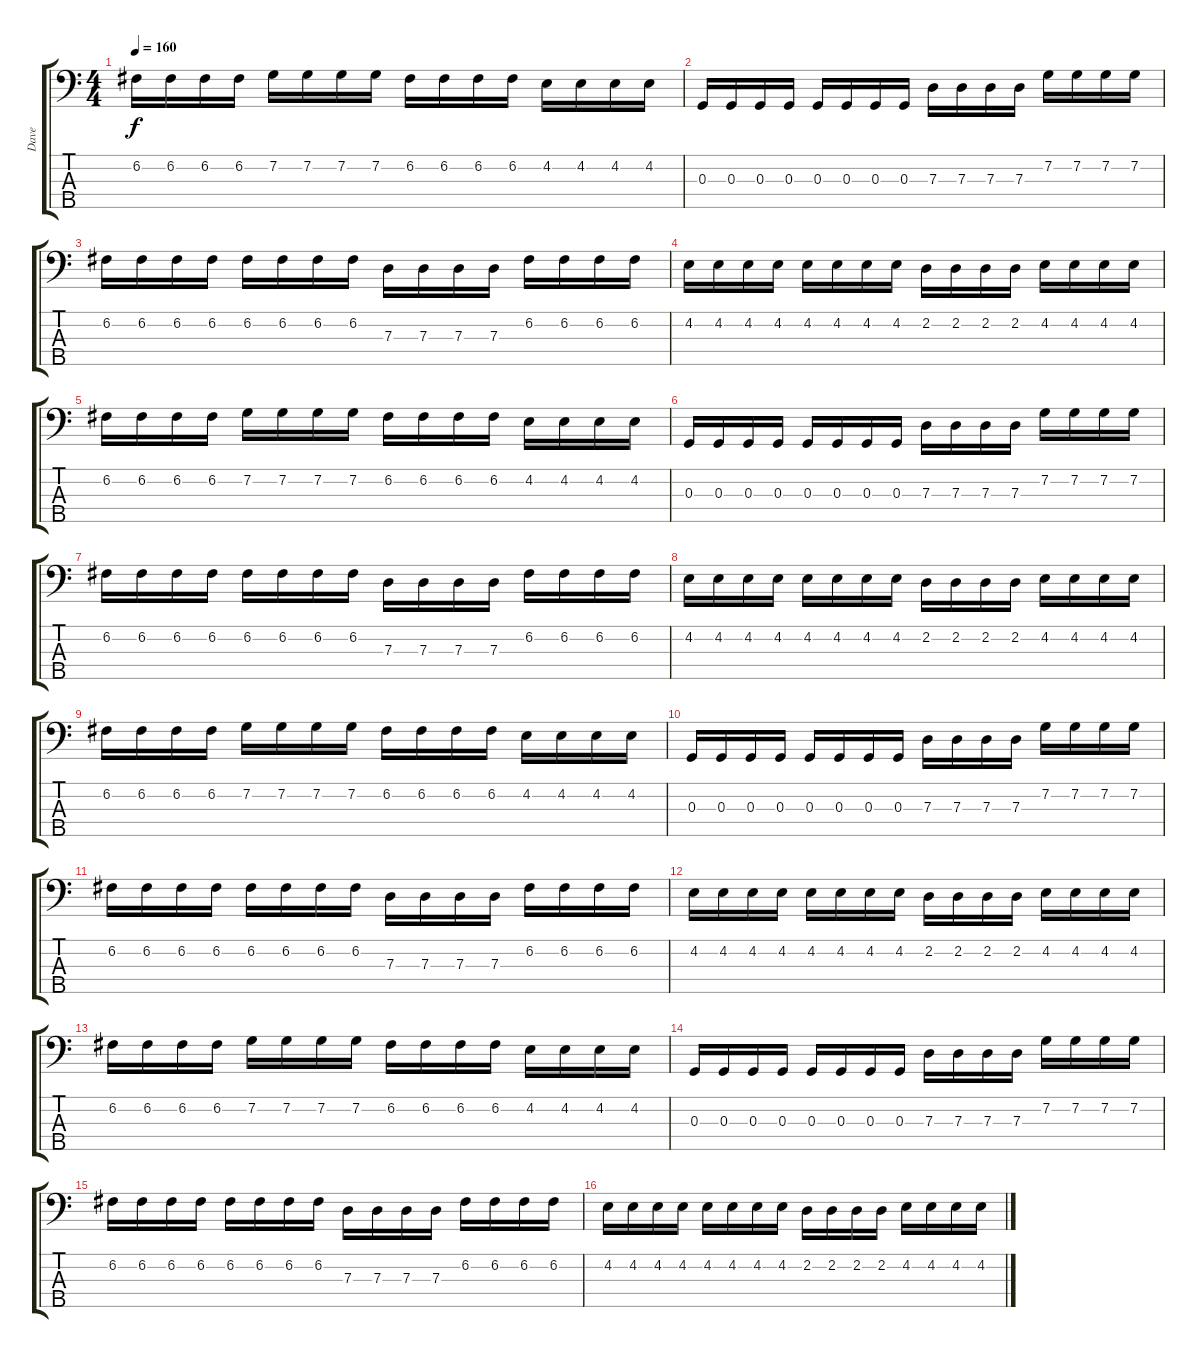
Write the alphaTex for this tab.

\track ("Dave" "Dave") {instrument electricbasspick}
\staff {score tabs}
\tuning (F2 C2 G1 D1 B0) {hide}
\ts (4 4)
\tempo 160
\clef f4
\ks c
6.2.16{dy f} 6.2.16 6.2.16 6.2.16 7.2.16 7.2.16 7.2.16 7.2.16 6.2.16 6.2.16 6.2.16 6.2.16 4.2.16 4.2.16 4.2.16 4.2.16 |
0.3.16 0.3.16 0.3.16 0.3.16 0.3.16 0.3.16 0.3.16 0.3.16 7.3.16 7.3.16 7.3.16 7.3.16 7.2.16 7.2.16 7.2.16 7.2.16 |
6.2.16 6.2.16 6.2.16 6.2.16 6.2.16 6.2.16 6.2.16 6.2.16 7.3.16 7.3.16 7.3.16 7.3.16 6.2.16 6.2.16 6.2.16 6.2.16 |
4.2.16 4.2.16 4.2.16 4.2.16 4.2.16 4.2.16 4.2.16 4.2.16 2.2.16 2.2.16 2.2.16 2.2.16 4.2.16 4.2.16 4.2.16 4.2.16 |
6.2.16 6.2.16 6.2.16 6.2.16 7.2.16 7.2.16 7.2.16 7.2.16 6.2.16 6.2.16 6.2.16 6.2.16 4.2.16 4.2.16 4.2.16 4.2.16 |
0.3.16 0.3.16 0.3.16 0.3.16 0.3.16 0.3.16 0.3.16 0.3.16 7.3.16 7.3.16 7.3.16 7.3.16 7.2.16 7.2.16 7.2.16 7.2.16 |
6.2.16 6.2.16 6.2.16 6.2.16 6.2.16 6.2.16 6.2.16 6.2.16 7.3.16 7.3.16 7.3.16 7.3.16 6.2.16 6.2.16 6.2.16 6.2.16 |
4.2.16 4.2.16 4.2.16 4.2.16 4.2.16 4.2.16 4.2.16 4.2.16 2.2.16 2.2.16 2.2.16 2.2.16 4.2.16 4.2.16 4.2.16 4.2.16 |
6.2.16 6.2.16 6.2.16 6.2.16 7.2.16 7.2.16 7.2.16 7.2.16 6.2.16 6.2.16 6.2.16 6.2.16 4.2.16 4.2.16 4.2.16 4.2.16 |
0.3.16 0.3.16 0.3.16 0.3.16 0.3.16 0.3.16 0.3.16 0.3.16 7.3.16 7.3.16 7.3.16 7.3.16 7.2.16 7.2.16 7.2.16 7.2.16 |
6.2.16 6.2.16 6.2.16 6.2.16 6.2.16 6.2.16 6.2.16 6.2.16 7.3.16 7.3.16 7.3.16 7.3.16 6.2.16 6.2.16 6.2.16 6.2.16 |
4.2.16 4.2.16 4.2.16 4.2.16 4.2.16 4.2.16 4.2.16 4.2.16 2.2.16 2.2.16 2.2.16 2.2.16 4.2.16 4.2.16 4.2.16 4.2.16 |
6.2.16 6.2.16 6.2.16 6.2.16 7.2.16 7.2.16 7.2.16 7.2.16 6.2.16 6.2.16 6.2.16 6.2.16 4.2.16 4.2.16 4.2.16 4.2.16 |
0.3.16 0.3.16 0.3.16 0.3.16 0.3.16 0.3.16 0.3.16 0.3.16 7.3.16 7.3.16 7.3.16 7.3.16 7.2.16 7.2.16 7.2.16 7.2.16 |
6.2.16 6.2.16 6.2.16 6.2.16 6.2.16 6.2.16 6.2.16 6.2.16 7.3.16 7.3.16 7.3.16 7.3.16 6.2.16 6.2.16 6.2.16 6.2.16 |
4.2.16 4.2.16 4.2.16 4.2.16 4.2.16 4.2.16 4.2.16 4.2.16 2.2.16 2.2.16 2.2.16 2.2.16 4.2.16 4.2.16 4.2.16 4.2.16
